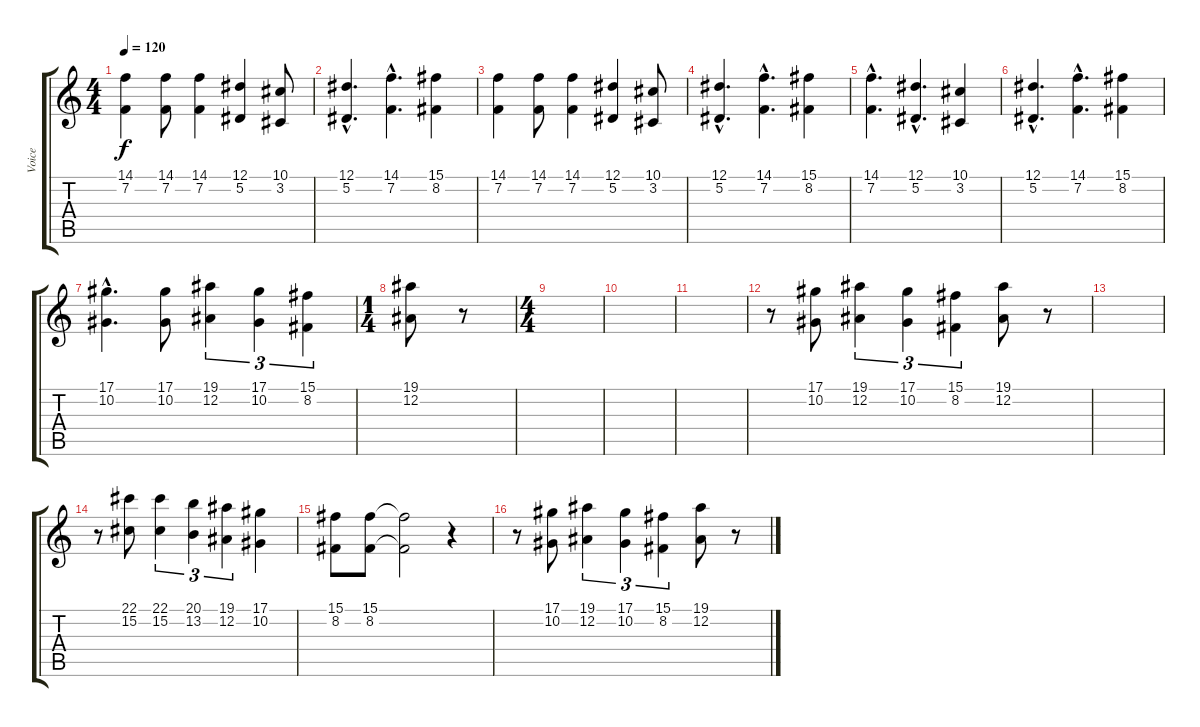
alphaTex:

\track ("Voice" "Voice") {instrument lead1square}
\staff {score tabs}
\tuning (Eb4 Bb3 Gb3 Db3 Ab2 Eb2) {hide}
\ts (4 4)
\tempo 120
\clef g2
\ks c
(14.1 7.2).4{dy f} (14.1 7.2).8 (14.1 7.2).4 (12.1 5.2).4 (10.1 3.2).8 |
(12.1{hac} 5.2{hac}).4{d} (14.1{hac} 7.2{hac}).4{d} (15.1 8.2).4 |
(14.1 7.2).4 (14.1 7.2).8 (14.1 7.2).4 (12.1 5.2).4 (10.1 3.2).8 |
(12.1{hac} 5.2{hac}).4{d} (14.1{hac} 7.2{hac}).4{d} (15.1 8.2).4 |
(14.1{hac} 7.2{hac}).4{d} (12.1{hac} 5.2{hac}).4{d} (10.1 3.2).4 |
(12.1{hac} 5.2{hac}).4{d} (14.1{hac} 7.2{hac}).4{d} (15.1 8.2).4 |
(17.1{hac} 10.2{hac}).4{d} (17.1 10.2).8 (19.1 12.2).4{tu (3 2)} (17.1 10.2).4{tu (3 2)} (15.1 8.2).4{tu (3 2)} |
\ts (1 4)
(19.1 12.2).8 r.8 |
\ts (4 4)
|
|
|
r.8 (17.1 10.2).8 (19.1 12.2).4{tu (3 2)} (17.1 10.2).4{tu (3 2)} (15.1 8.2).4{tu (3 2)} (19.1 12.2).8 r.8 |
|
r.8 (22.1 15.2).8 (22.1 15.2).4{tu (3 2)} (20.1 13.2).4{tu (3 2)} (19.1 12.2).4{tu (3 2)} (17.1 10.2).4 |
(15.1 8.2).8 (15.1 8.2).8 (15.1{t} 8.2{t}).2 r.4 |
r.8 (17.1 10.2).8 (19.1 12.2).4{tu (3 2)} (17.1 10.2).4{tu (3 2)} (15.1 8.2).4{tu (3 2)} (19.1 12.2).8 r.8
